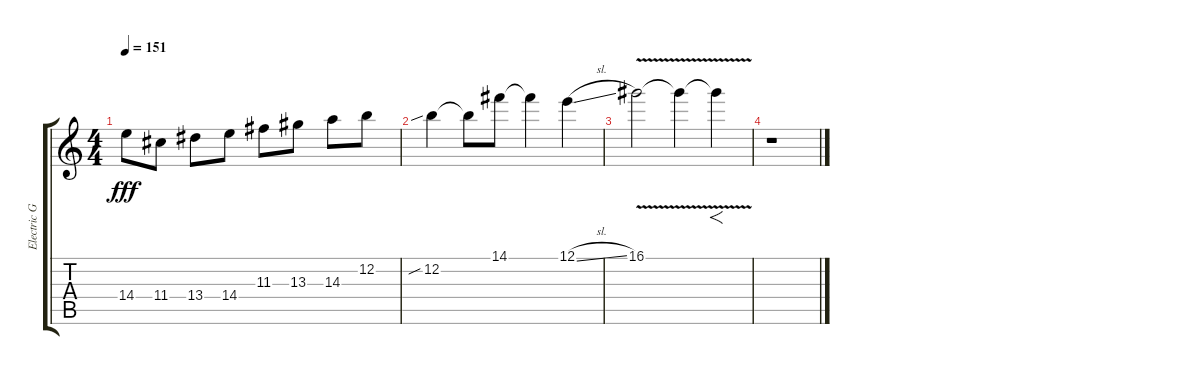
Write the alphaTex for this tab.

\track ("Electric Guitar" "Electric G") {instrument distortionguitar}
\staff {score tabs}
\tuning (E4 B3 G3 D3 A2 E2) {hide}
\ts (4 4)
\tempo 151
\clef g2
\ks c
14.4{t}.8{dy fff} 11.4.8 13.4.8 14.4.8 11.3.8 13.3.8 14.3.8 12.2.8 |
12.2{sib}.4 12.2{t}.8 14.1.8 14.1{t}.4 12.1{sl}.4 |
16.1{v}.2 16.1{v t}.4 16.1{v t}.4{f} |
r.1
